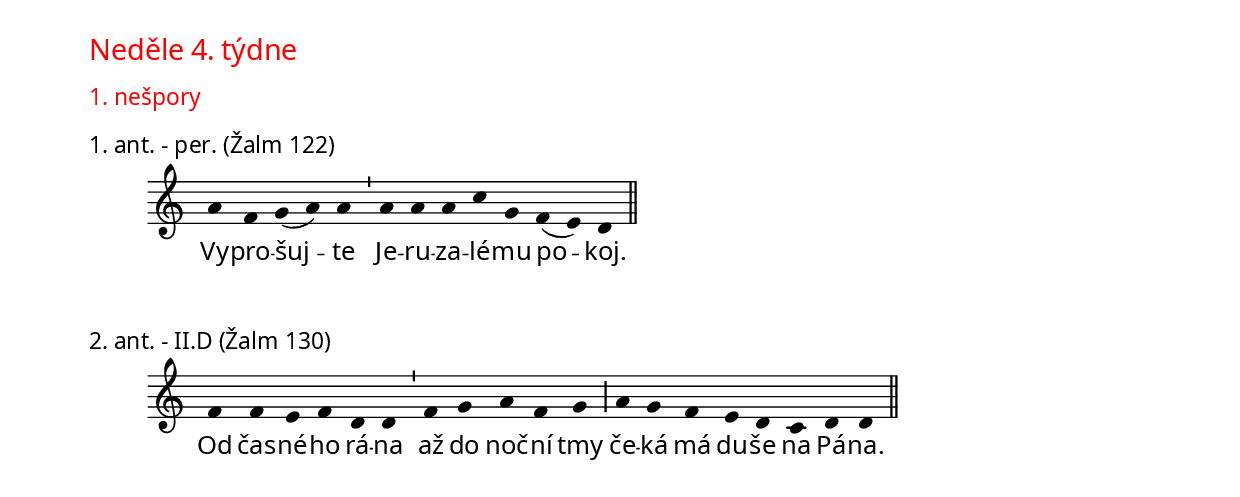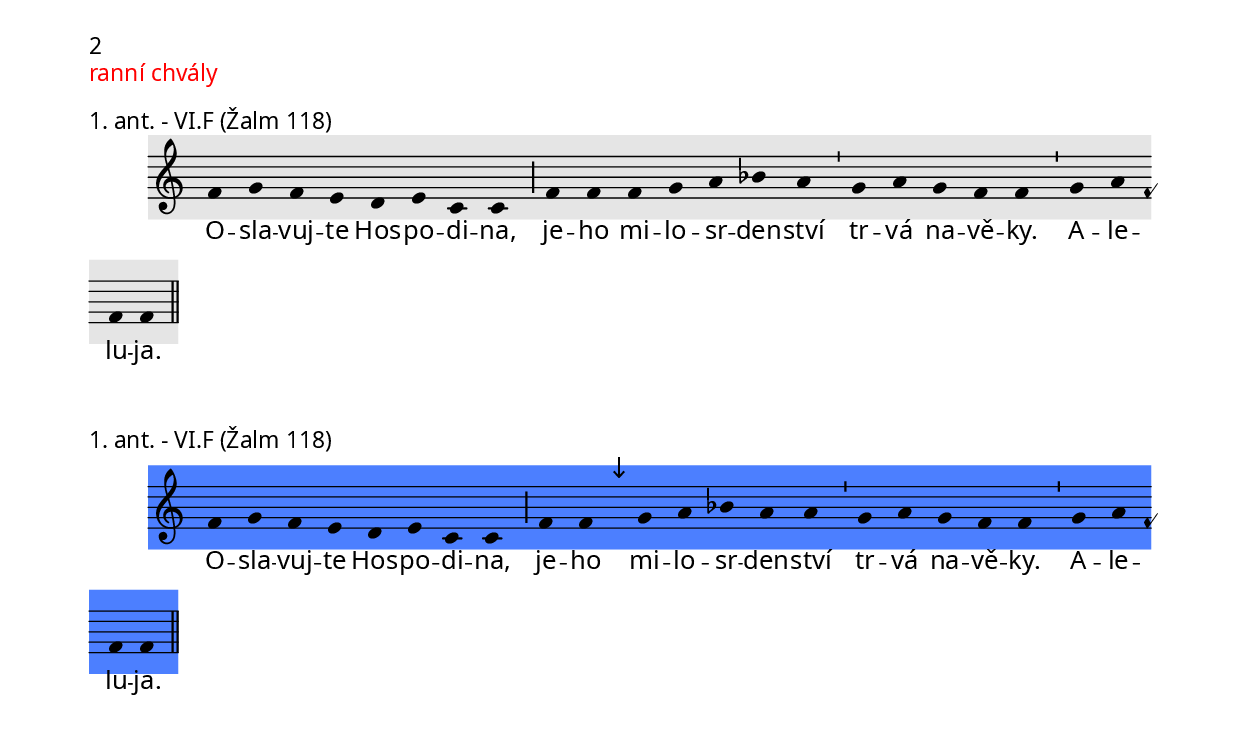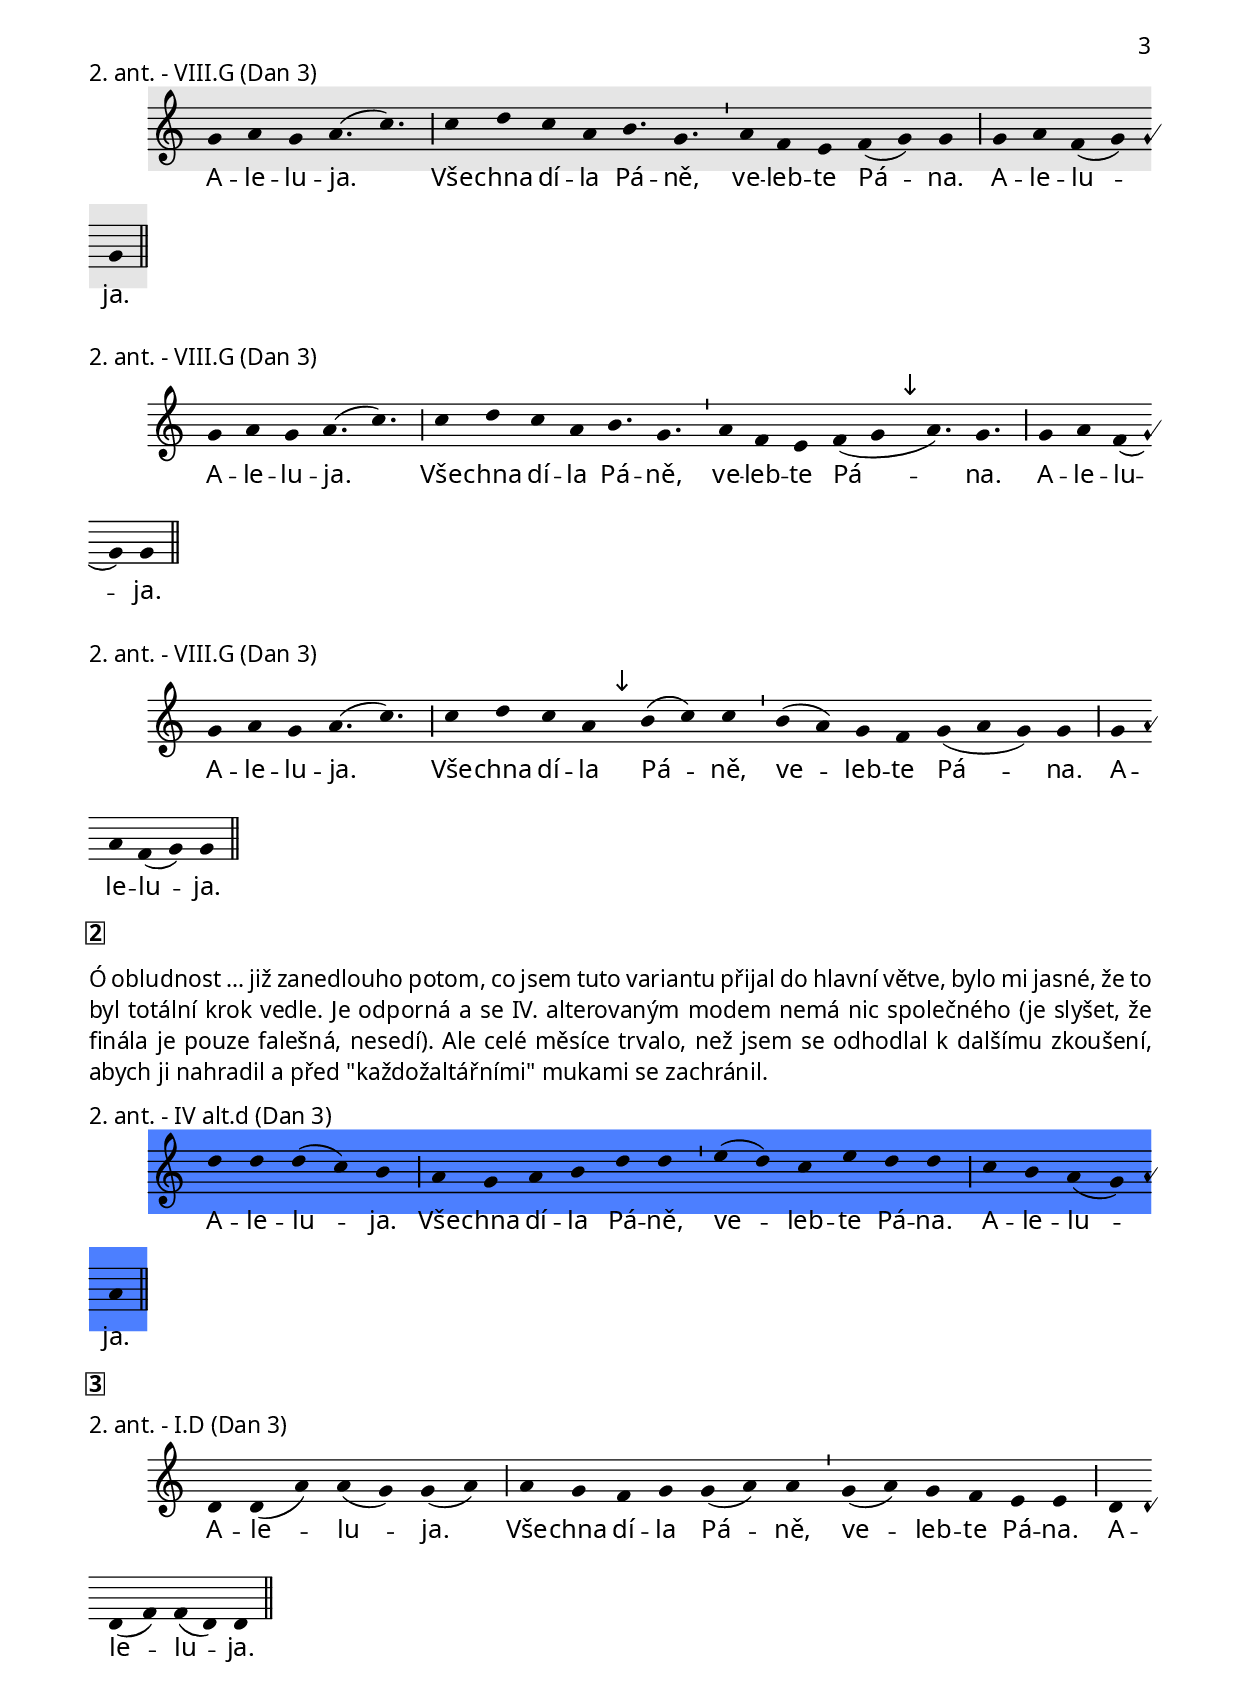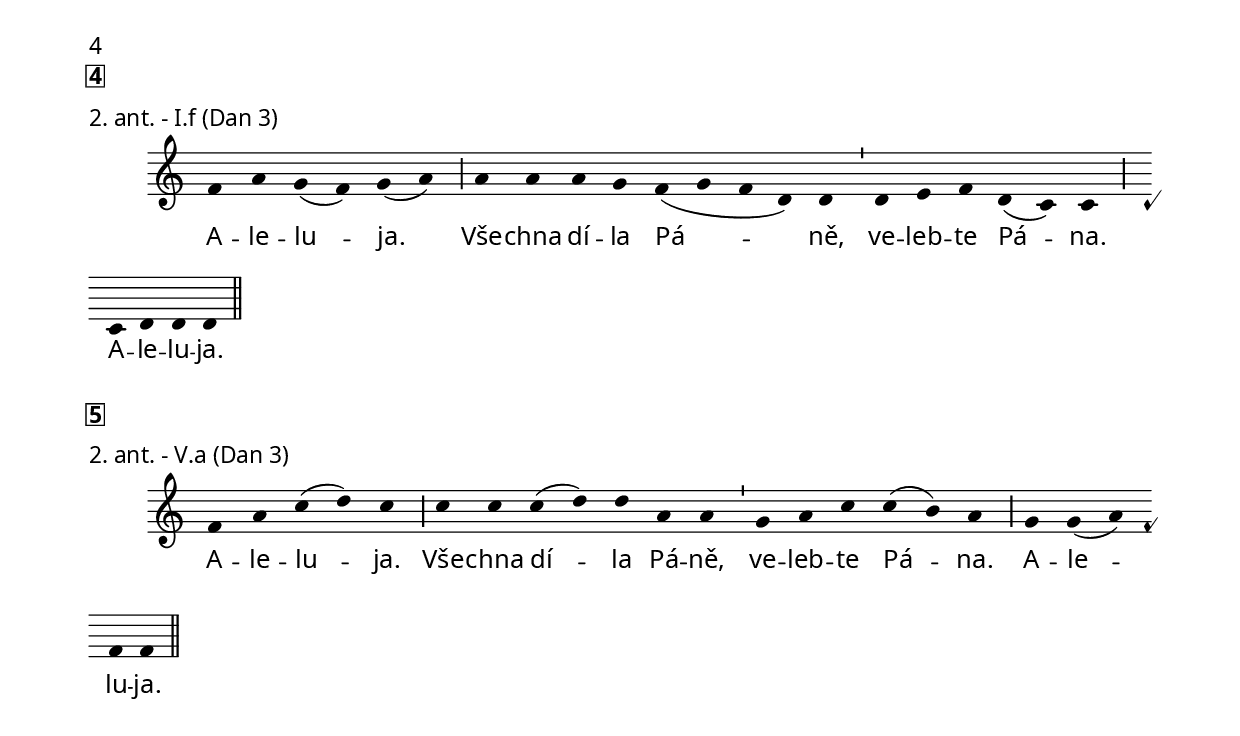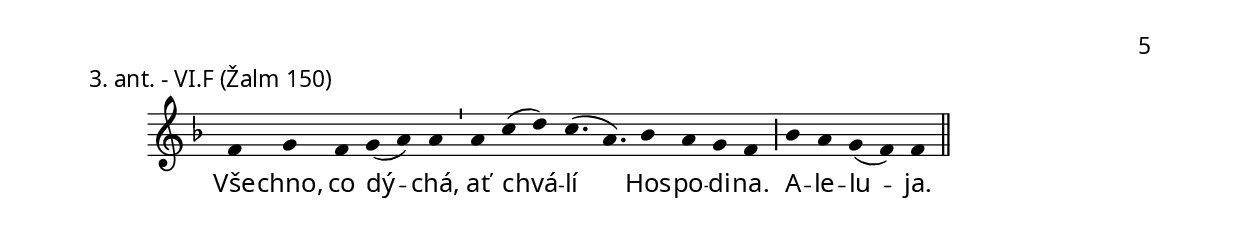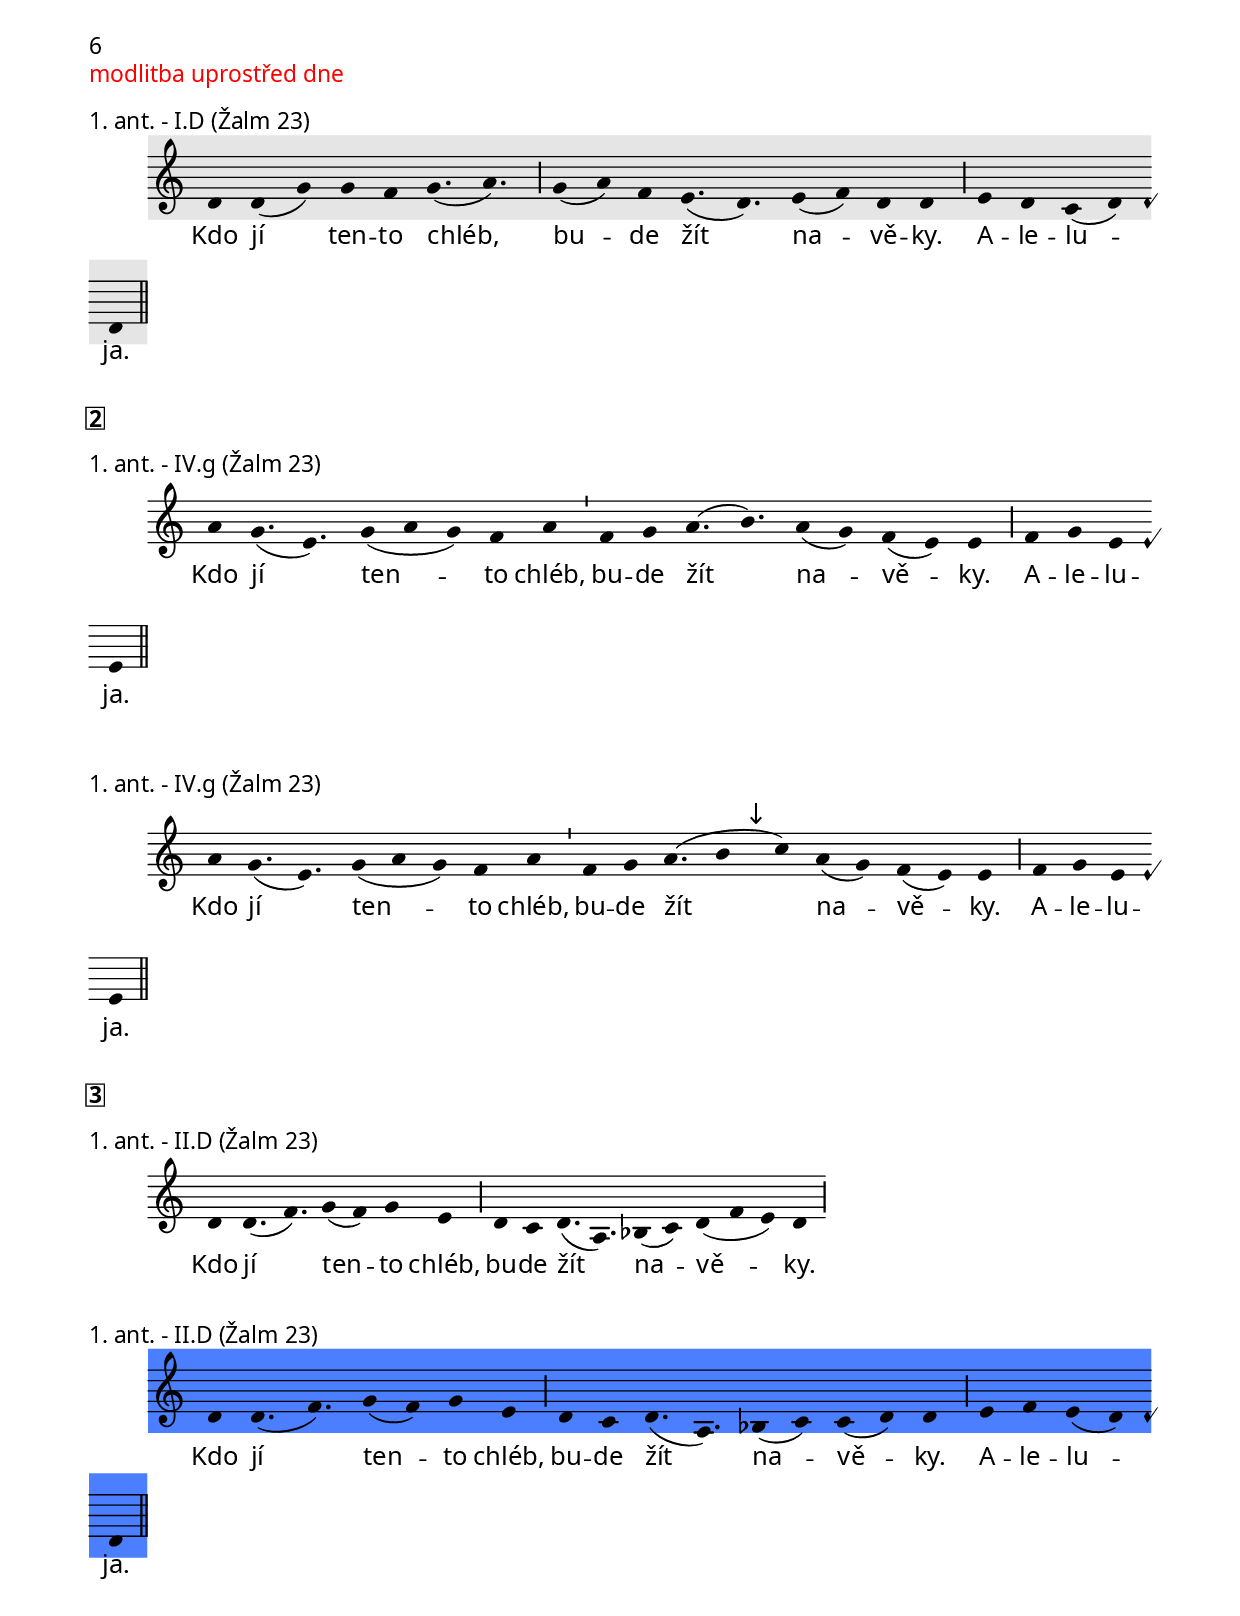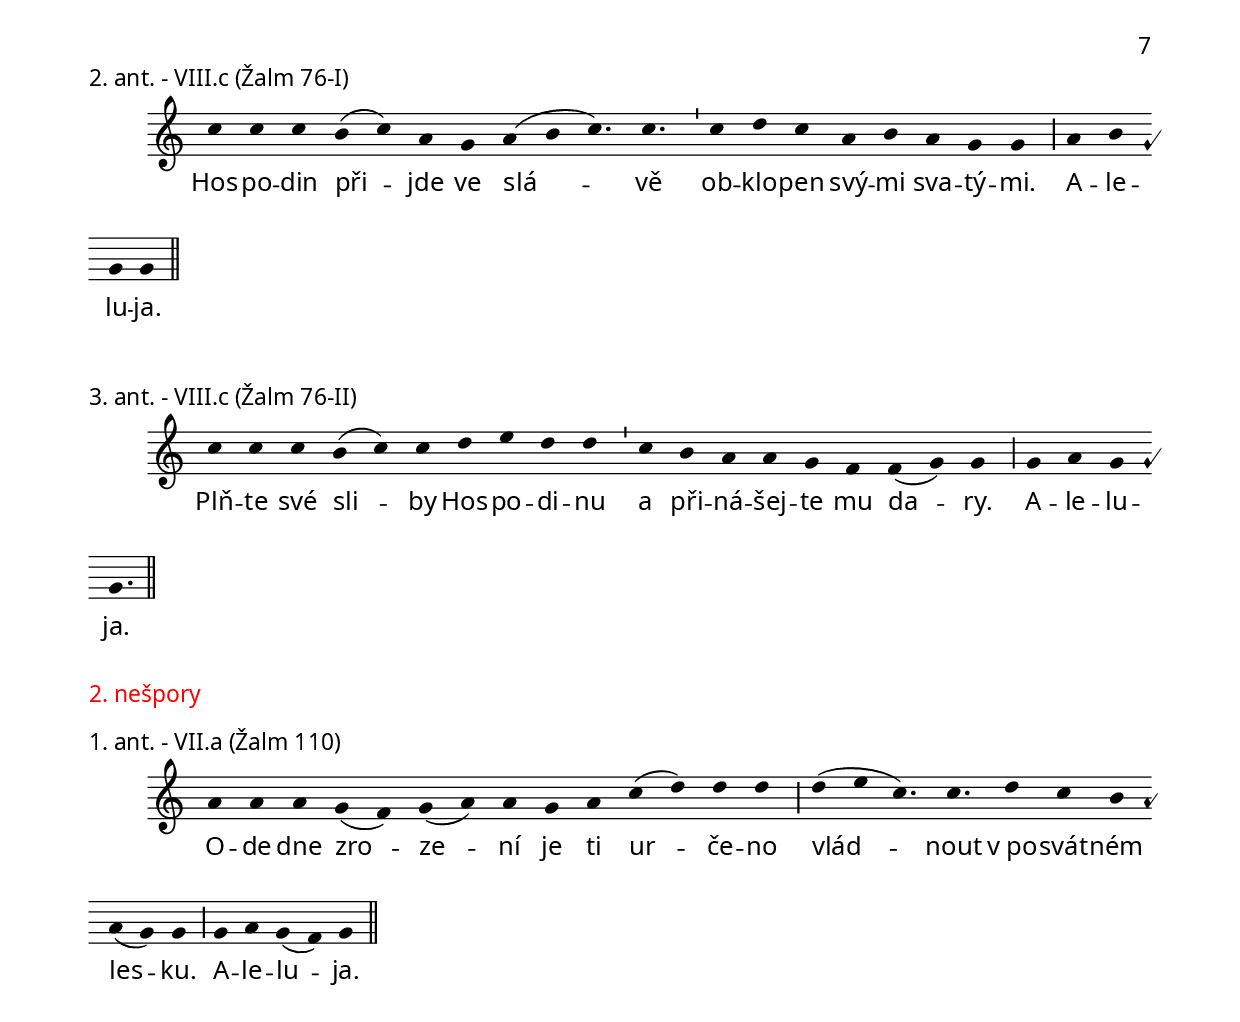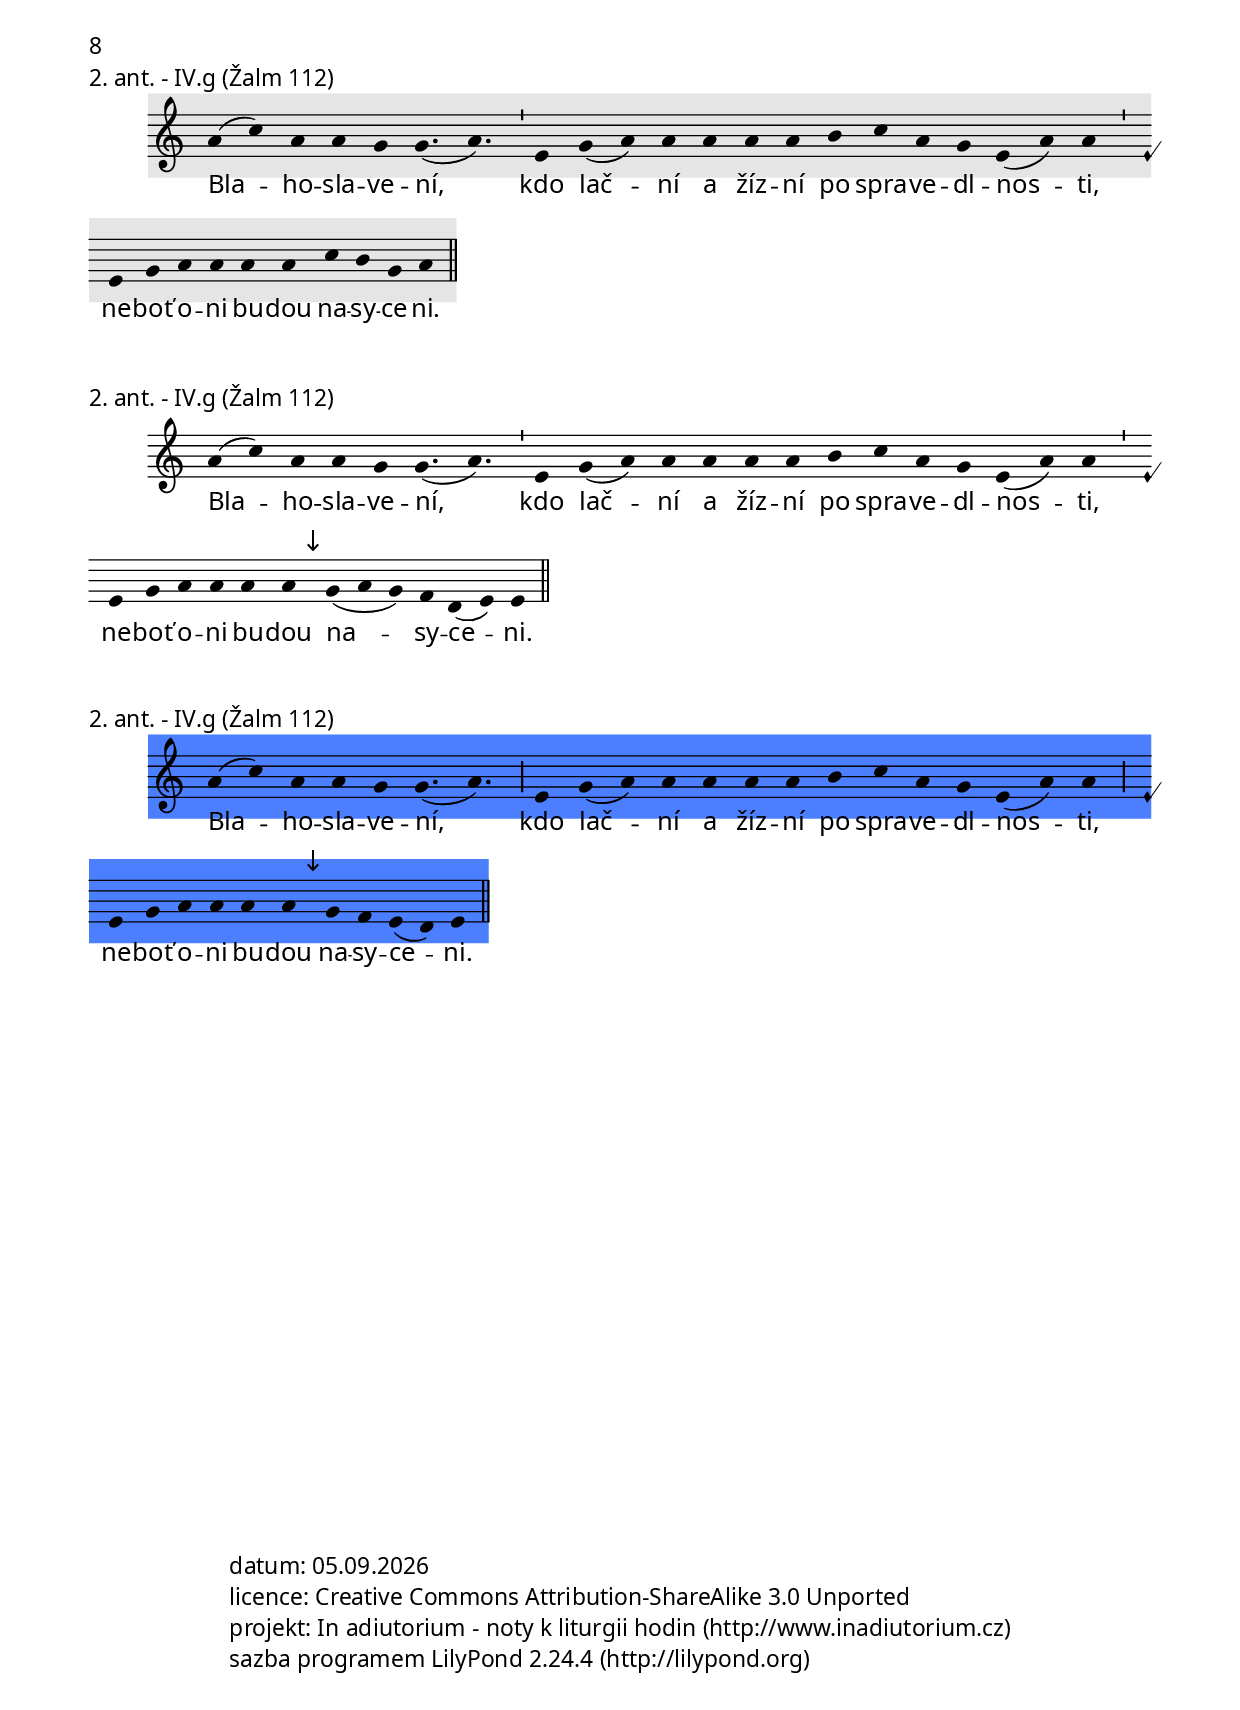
\include "../spolecne.ly"
\include "../dilyresponsorii.ly"

\markup {\nadpisDen {Neděle 4. týdne}}

\markup {\nadpisHodinka {"1. nešpory"}}

\score {
  \relative c'' {
    \choralniRezim
    a4 f g( a) a \barMin
    a a a c g f( e) d \barFinalis
  }
  \addlyrics {
    Vy -- pro -- šuj -- te Je -- ru -- za -- lé -- mu po -- koj.
  }
  \header {
    quid = "1. ant."
    modus = "per"
    differentia = "" 
    psalmus = "Žalm 122"
    id = "1ne-ant1"
    piece = \markup {\sestavTitulek}
  }
}

\score {
  \relative c' {
    \choralniRezim
    f4 f e f d d \barMin
    f4 g a f g \barMaior
    a4 g f e d c d d \barFinalis
  }
  \addlyrics {
    Od čas -- né -- ho rá -- na až do noč -- ní tmy 
    če -- ká má du -- še na Pá -- na.
  }
  \header {
    quid = "2. ant."
    modus = "II"
    differentia = "D" 
    psalmus = "Žalm 130"
    id = "1ne-ant2"
    piece = \markup {\sestavTitulek}
  }
}

%\score { \tIInedeleInespAntIII }

%\score { \tIInedeleInespResp }

\pageBreak

\markup {\nadpisHodinka {"ranní chvály"}}

\score {
  \relative c' {
    \zvyraznovacSedy
    \choralniRezim
    f4 g f e d e c c \barMaior
    f f f g a bes a \barMin g4 a g f f \barMin
    g4 a f f \barFinalis
  }
  \addlyrics {
    O -- sla -- vuj -- te Hos -- po -- di -- na,
    je -- ho mi -- lo -- sr -- den -- ství tr -- vá na -- vě -- ky.
    A -- le -- lu -- ja.
  }
  \header {
    quid = "1. ant."
    modus = "VI"
    differentia = "F" 
    psalmus = "Žalm 118"
    id = "rch-ant1"
    piece = \markup {\sestavTitulek}
  }
}

\score {
  \relative c' {
    \zvyraznovacModry
    \choralniRezim
    f4 g f e d e c c \barMaior
    f f \mark\sipka g a bes a a \barMin g4 a g f f \barMin
    g4 a f f \barFinalis
  }
  \addlyrics {
    O -- sla -- vuj -- te Hos -- po -- di -- na,
    je -- ho mi -- lo -- sr -- den -- ství tr -- vá na -- vě -- ky.
    A -- le -- lu -- ja.
  }
  \header {
    quid = "1. ant."
    modus = "VI"
    differentia = "F" 
    psalmus = "Žalm 118"
    id = "rch-ant1"
    piece = \markup {\sestavTitulek}
  }
}

\pageBreak

\score {
  \relative c'' {
    \zvyraznovacSedy
    \choralniRezim
    g4 a g a4.( c) \barMaior
    c4 d c a b4. g \barMin
    a4 f e f( g) g \barMaior
    g a f( g) g \barFinalis
  }
  \addlyrics {
    A -- le -- lu -- ja.
    Vše -- chna dí -- la Pá -- ně, 
    ve -- leb -- te Pá -- na.
    A -- le -- lu -- ja.
  }
  \header {
    quid = "2. ant."
    modus = "VIII"
    differentia = "G" 
    psalmus = "Dan 3"
    id = "rch-ant2"
    piece = \markup {\sestavTitulek}
  }
}

\score {
  \relative c'' {
    \choralniRezim
    g4 a g a4.( c) \barMaior
    c4 d c a b4. g \barMin
    a4 f e f( g \mark\sipka a4.) g \barMaior
    g4 a f( g) g \barFinalis
  }
  \addlyrics {
    A -- le -- lu -- ja.
    Vše -- chna dí -- la Pá -- ně, 
    ve -- leb -- te Pá -- na.
    A -- le -- lu -- ja.
  }
  \header {
    quid = "2. ant."
    modus = "VIII"
    differentia = "G" 
    psalmus = "Dan 3"
    id = "rch-ant2"
    piece = \markup {\sestavTitulek}
  }
}

\score {
  \relative c'' {
    \choralniRezim
    g4 a g a4.( c) \barMaior
    c4 d c a \mark\sipka b( c) c \barMin
    b( a) g f g( a g) g \barMaior
    g4 a f( g) g \barFinalis
  }
  \addlyrics {
    A -- le -- lu -- ja.
    Vše -- chna dí -- la Pá -- ně, 
    ve -- leb -- te Pá -- na.
    A -- le -- lu -- ja.
  }
  \header {
    quid = "2. ant."
    modus = "VIII"
    differentia = "G" 
    psalmus = "Dan 3"
    id = "rch-ant2"
    piece = \markup {\sestavTitulek}
  }
}

\markup\nadpisSkupiny 2

\markup\justify{
  Ó obludnost ... již zanedlouho potom, co jsem tuto variantu
  přijal do hlavní větve, bylo mi jasné, že to byl totální krok
  vedle. Je odporná a se IV. alterovaným modem nemá nic společného
  (je slyšet, že finála je pouze falešná, nesedí).
  Ale celé měsíce trvalo, než jsem se odhodlal k dalšímu zkoušení,
  abych ji nahradil a před "\"každožaltářními\"" mukami se zachránil.
}

\score {
  \relative c'' {
    \zvyraznovacModry
    \choralniRezim
    d4 d d( c) b \barMaior
    a g a b d d \barMin
    e( d) c e d d \barMaior
    c b a( g) a \barFinalis
  }
  \addlyrics {
    A -- le -- lu -- ja.
    Vše -- chna dí -- la Pá -- ně, 
    ve -- leb -- te Pá -- na.
    A -- le -- lu -- ja.
  }
  \header {
    quid = "2. ant."
    modus = "IV alt"
    differentia = "d" 
    psalmus = "Dan 3"
    id = "rch-ant2"
    piece = \markup {\sestavTitulek}
  }
}

\markup\nadpisSkupiny 3

\score {
  \relative c' {
    \choralniRezim
    d4 d( a') a( g) g( a) \barMaior
    a g f g g( a) a \barMin
    g( a) g f e e \barMaior
    d d( f) f( d) d \barFinalis
  }
  \addlyrics {
    A -- le -- lu -- ja.
    Vše -- chna dí -- la Pá -- ně, 
    ve -- leb -- te Pá -- na.
    A -- le -- lu -- ja.
  }
  \header {
    quid = "2. ant."
    modus = "I"
    differentia = "D" 
    psalmus = "Dan 3"
    id = "rch-ant2"
    piece = \markup {\sestavTitulek}
  }
}

\pageBreak

\markup\nadpisSkupiny 4

\score {
  \relative c' {
    \choralniRezim
    f4 a g( f) g( a) \barMaior
    a a a g f( g f d) d \barMin
    d e f d( c) c \barMaior
    c d d d \barFinalis
  }
  \addlyrics {
    A -- le -- lu -- ja.
    Vše -- chna dí -- la Pá -- ně, 
    ve -- leb -- te Pá -- na.
    A -- le -- lu -- ja.
  }
  \header {
    quid = "2. ant."
    modus = "I"
    differentia = "f" 
    psalmus = "Dan 3"
    id = "rch-ant2"
    piece = \markup {\sestavTitulek}
  }
}

\markup\nadpisSkupiny 5

\score {
  \relative c' {
    \choralniRezim
    f4 a c( d) c \barMaior
    c c c( d) d a a \barMin
    g a c c( b) a \barMaior
    g g( a) f f \barFinalis
  }
  \addlyrics {
    A -- le -- lu -- ja.
    Vše -- chna dí -- la Pá -- ně, 
    ve -- leb -- te Pá -- na.
    A -- le -- lu -- ja.
  }
  \header {
    quid = "2. ant."
    modus = "V"
    differentia = "a" 
    psalmus = "Dan 3"
    id = "rch-ant2"
    piece = \markup {\sestavTitulek}
  }
}

\pageBreak

\score {
  \relative c' {
    \choralniRezim
    \key f \major
    f4 g f g( a) a \barMin
    a4 c( d) c4.( a) bes4 a g f \barMaior
    bes a g( f) f \barFinalis
  }
  \addlyrics {
    Vše -- chno, co dý -- chá, ať chvá -- lí Hos -- po -- di -- na.
    A -- le -- lu -- ja.
  }
  \header {
    quid = "3. ant."
    modus = "VI"
    differentia = "F" 
    psalmus = "Žalm 150"
    id = "rch-ant3"
    piece = \markup {\sestavTitulek}
  }
}

%\score { \tIInedeleLaudResp }

\pageBreak

\markup {\nadpisHodinka {"modlitba uprostřed dne"}}

\score {
  \relative c' {
    \zvyraznovacSedy
    \choralniRezim
    d4 d( g) g f g4.( a) \barMaior
    g4( a) f e4.( d) e4( f) d d \barMaior
    e d c( d) d \barFinalis
  }
  \addlyrics {
    Kdo jí ten -- to chléb, 
    bu -- de žít na -- vě -- ky.
    A -- le -- lu -- ja.
  }
  \header {
    quid = "1. ant."
    modus = "I"
    differentia = "D" 
    psalmus = "Žalm 23"
    id = "up-ant1"
    piece = \markup {\sestavTitulek}
  }
}

\markup\nadpisSkupiny 2

\score {
  \relative c'' {
    \choralniRezim
    a4 g4.( e) g4( a g) f a \barMin
    f g a4.( b) a4( g) f( e) e \barMaior
    f g e e \barFinalis
  }
  \addlyrics {
    Kdo jí ten -- to chléb, 
    bu -- de žít na -- vě -- ky.
    A -- le -- lu -- ja.
  }
  \header {
    quid = "1. ant."
    modus = "IV"
    differentia = "g" 
    psalmus = "Žalm 23"
    id = "up-ant1"
    piece = \markup {\sestavTitulek}
  }
}

\score {
  \relative c'' {
    \choralniRezim
    a4 g4.( e) g4( a g) f a \barMin
    f g a4.( b4 \mark\sipka c) a4( g) f( e) e \barMaior
    f g e e \barFinalis
  }
  \addlyrics {
    Kdo jí ten -- to chléb, 
    bu -- de žít na -- vě -- ky.
    A -- le -- lu -- ja.
  }
  \header {
    quid = "1. ant."
    modus = "IV"
    differentia = "g" 
    psalmus = "Žalm 23"
    id = "up-ant1"
    piece = \markup {\sestavTitulek}
  }
}

\markup\nadpisSkupiny 3

\score {
  \relative c' {
    \choralniRezim
    d4 d4.( f) g4( f) g e \barMaior
    d c d4.( a) bes4( c) d( f e) d \barMaior
    
  }
  \addlyrics {
    Kdo jí ten -- to chléb, 
    bu -- de žít na -- vě -- ky.
    A -- le -- lu -- ja.
  }
  \header {
    quid = "1. ant."
    modus = "II"
    differentia = "D" 
    psalmus = "Žalm 23"
    id = "up-ant1"
    piece = \markup {\sestavTitulek}
  }
}

\score {
  \relative c' {
    \zvyraznovacModry
    \choralniRezim
    d4 d4.( f) g4( f) g e \barMaior
    d c d4.( a) bes4( c) c( d) d \barMaior
    e f e( d) d \barFinalis
  }
  \addlyrics {
    Kdo jí ten -- to chléb, 
    bu -- de žít na -- vě -- ky.
    A -- le -- lu -- ja.
  }
  \header {
    quid = "1. ant."
    modus = "II"
    differentia = "D" 
    psalmus = "Žalm 23"
    id = "up-ant1"
    piece = \markup {\sestavTitulek}
  }
}

\pageBreak

\score {
  \relative c'' {
    \choralniRezim
    c4 c c b( c) a g a( b c4.) c \barMin
    c4 d c a b a g g \barMaior
    a4 b g g \barFinalis
  }
  \addlyrics {
    Hos -- po -- din při -- jde ve slá -- vě ob -- klo -- pen svý -- mi
    sva -- tý -- mi.
    A -- le -- lu -- ja.
  }
  \header {
    quid = "2. ant."
    modus = "VIII"
    differentia = "c" 
    psalmus = "Žalm 76-I"
    id = "up-ant2"
    piece = \markup {\sestavTitulek}
  }
}

\score {
  \relative c'' {
    \choralniRezim
    c4 c c b( c) c d e d d \barMin
    c4 b a a g f f( g) g \barMaior
    g a g g4. \barFinalis
  }
  \addlyrics {
    Plň -- te své sli -- by Hos -- po -- di -- nu a při -- ná -- šej -- te
    mu da -- ry.
    A -- le -- lu -- ja.
  }
  \header {
    quid = "3. ant."
    modus = "VIII"
    differentia = "c" 
    psalmus = "Žalm 76-II"
    id = "up-ant3"
    piece = \markup {\sestavTitulek}
  }
}

\markup {\nadpisHodinka {"2. nešpory"}}

\score {
  \relative c'' {
    \choralniRezim
    a4 a a g( f) g( a) a g a c( d) d d \barMaior
    d4( e c4.) c d4 c b a( g) g \barMaior
    g a g( f) g \barFinalis
  }
  \addlyrics {
    O -- de dne zro -- ze -- ní je ti ur -- če -- no vlád -- nout 
    v_po -- svát -- ném les -- ku.
    A -- le -- lu -- ja.
  }
  \header {
    quid = "1. ant."
    modus = "VII"
    differentia = "a" 
    psalmus = "Žalm 110"
    id = "2ne-ant1"
    piece = \markup {\sestavTitulek}
  }
}

\pageBreak

\score {
  \relative c'' {
    \zvyraznovacSedy
    \choralniRezim
    a4( c) a a g g4.( a) \barMin
    e4 g( a) a a a a b c a g e( a) a \barMin
    e4 g a a a a c b g a \barFinalis
  }
  \addlyrics {
    Bla -- ho -- sla -- ve -- ní, kdo lač -- ní a žíz -- ní 
    po spra -- ve -- dl -- nos -- ti,
    ne -- boť o -- ni bu -- dou na -- sy -- ce -- ni.
  }
  \header {
    quid = "2. ant."
    modus = "IV"
    differentia = "g" 
    psalmus = "Žalm 112"
    id = "2ne-ant2"
    piece = \markup {\sestavTitulek}
  }
}

\score {
  \relative c'' {
    \choralniRezim
    a4( c) a a g g4.( a) \barMin
    e4 g( a) a a a a b c a g e( a) a \barMin
    e4 g a a a a \mark\sipka g( a g) f d( e) e \barFinalis
  }
  \addlyrics {
    Bla -- ho -- sla -- ve -- ní, kdo lač -- ní a žíz -- ní 
    po spra -- ve -- dl -- nos -- ti,
    ne -- boť o -- ni bu -- dou na -- sy -- ce -- ni.
  }
  \header {
    quid = "2. ant."
    modus = "IV"
    differentia = "g" 
    psalmus = "Žalm 112"
    id = "2ne-ant2"
    piece = \markup {\sestavTitulek}
  }
}

\score {
  \relative c'' {
    \zvyraznovacModry
    \choralniRezim
    a4( c) a a g g4.( a) \barMaior
    e4 g( a) a a a a b c a g e( a) a \barMaior
    e4 g a a a a \mark\sipka g f e( d) e \barFinalis
  }
  \addlyrics {
    Bla -- ho -- sla -- ve -- ní, kdo lač -- ní a žíz -- ní 
    po spra -- ve -- dl -- nos -- ti,
    ne -- boť o -- ni bu -- dou na -- sy -- ce -- ni.
  }
  \header {
    quid = "2. ant."
    modus = "IV"
    differentia = "g" 
    psalmus = "Žalm 112"
    id = "2ne-ant2"
    piece = \markup {\sestavTitulek}
  }
}

%\score { \tIInedeleIInespAntIII }

%\score { \tIInedeleIInespResp }